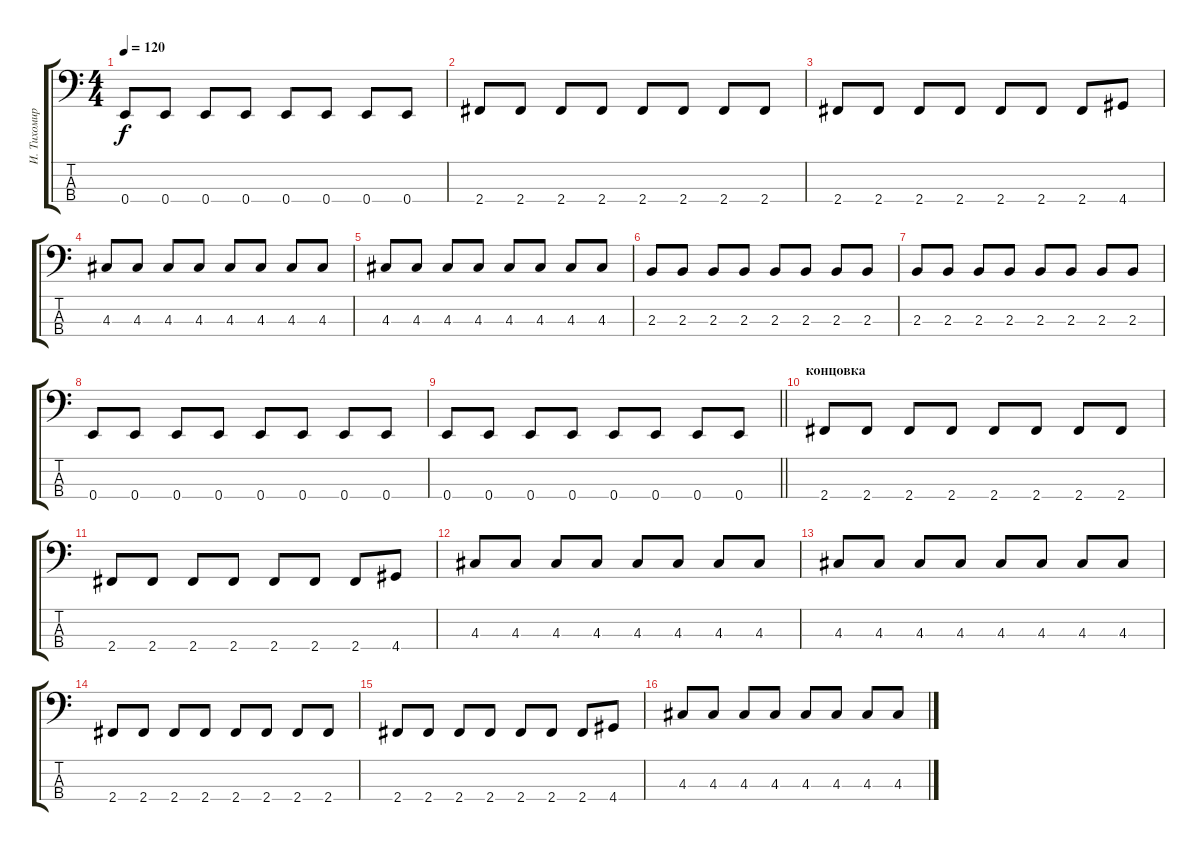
\track ("И. Тихомиров" "И. Тихомир") {instrument electricbassfinger}
\staff {score tabs}
\tuning (G2 D2 A1 E1) {hide}
\ts (4 4)
\tempo 120
\clef f4
\ks c
0.4.8{dy f} 0.4.8 0.4.8 0.4.8 0.4.8 0.4.8 0.4.8 0.4.8 |
2.4.8 2.4.8 2.4.8 2.4.8 2.4.8 2.4.8 2.4.8 2.4.8 |
2.4.8 2.4.8 2.4.8 2.4.8 2.4.8 2.4.8 2.4.8 4.4.8 |
4.3.8 4.3.8 4.3.8 4.3.8 4.3.8 4.3.8 4.3.8 4.3.8 |
4.3.8 4.3.8 4.3.8 4.3.8 4.3.8 4.3.8 4.3.8 4.3.8 |
2.3.8 2.3.8 2.3.8 2.3.8 2.3.8 2.3.8 2.3.8 2.3.8 |
2.3.8 2.3.8 2.3.8 2.3.8 2.3.8 2.3.8 2.3.8 2.3.8 |
0.4.8 0.4.8 0.4.8 0.4.8 0.4.8 0.4.8 0.4.8 0.4.8 |
\barLineRight lightlight
0.4.8 0.4.8 0.4.8 0.4.8 0.4.8 0.4.8 0.4.8 0.4.8 |
\section ("" "концовка")
2.4.8 2.4.8 2.4.8 2.4.8 2.4.8 2.4.8 2.4.8 2.4.8 |
2.4.8 2.4.8 2.4.8 2.4.8 2.4.8 2.4.8 2.4.8 4.4.8 |
4.3.8 4.3.8 4.3.8 4.3.8 4.3.8 4.3.8 4.3.8 4.3.8 |
4.3.8 4.3.8 4.3.8 4.3.8 4.3.8 4.3.8 4.3.8 4.3.8 |
2.4.8 2.4.8 2.4.8 2.4.8 2.4.8 2.4.8 2.4.8 2.4.8 |
2.4.8 2.4.8 2.4.8 2.4.8 2.4.8 2.4.8 2.4.8 4.4.8 |
4.3.8 4.3.8 4.3.8 4.3.8 4.3.8 4.3.8 4.3.8 4.3.8
